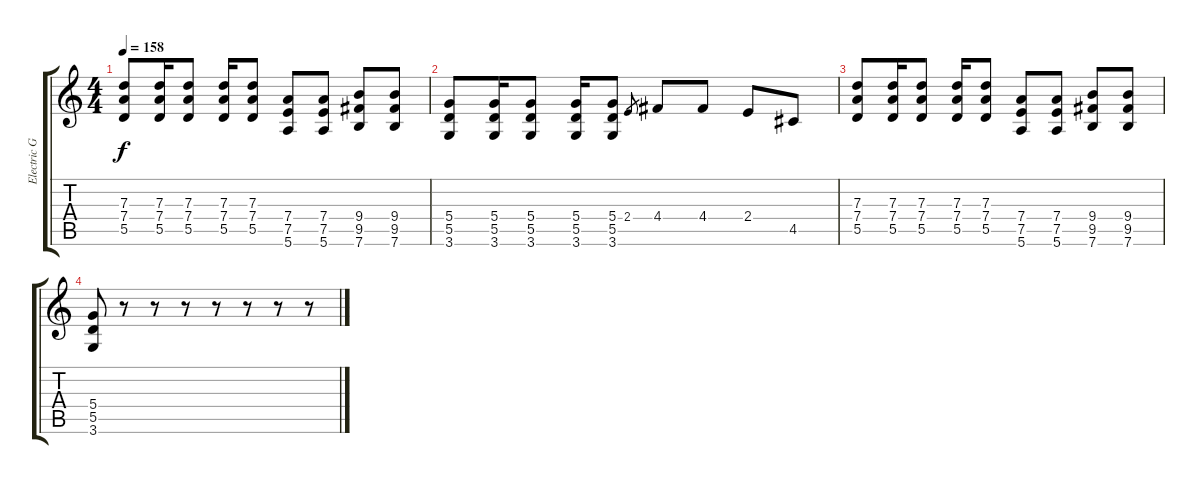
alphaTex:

\track ("Electric Guitar 1" "Electric G") {instrument overdrivenguitar}
\staff {score tabs}
\tuning (E4 B3 G3 D3 A2 E2) {hide}
\ts (4 4)
\tempo 158
\clef g2
\ks c
(7.3 7.4 5.5).8{dy f} (7.3 7.4 5.5).16 (7.3 7.4 5.5).8 (7.3 7.4 5.5).16 (7.3 7.4 5.5).8 (7.4 7.5 5.6).8 (7.4 7.5 5.6).8 (9.4 9.5 7.6).8 (9.4 9.5 7.6).8 |
(5.4 5.5 3.6).8 (5.4 5.5 3.6).16 (5.4 5.5 3.6).8 (5.4 5.5 3.6).16 (5.4 5.5 3.6).8 2.4.8{gr} 4.4.8 4.4.8 2.4.8 4.5.8 |
(7.3 7.4 5.5).8 (7.3 7.4 5.5).16 (7.3 7.4 5.5).8 (7.3 7.4 5.5).16 (7.3 7.4 5.5).8 (7.4 7.5 5.6).8 (7.4 7.5 5.6).8 (9.4 9.5 7.6).8 (9.4 9.5 7.6).8 |
(5.4 5.5 3.6).8 r.8 r.8 r.8 r.8 r.8 r.8 r.8
